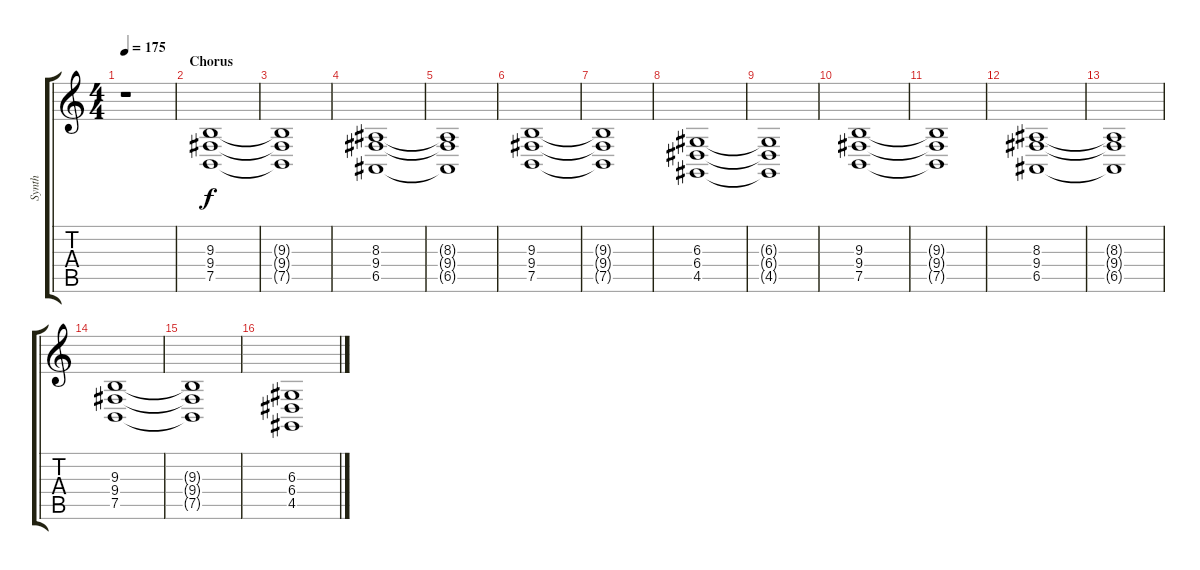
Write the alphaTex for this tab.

\track ("Synth" "Synth") {instrument lead1square}
\staff {score tabs}
\tuning (B3 Gb3 D3 A2 E2 B1) {hide}
\ts (4 4)
\tempo 175
\clef g2
\ks c
r.1{dy f} |
\section ("" "Chorus")
(9.3 9.4 7.5).1{volume 11} |
(9.3{t} 9.4{t} 7.5{t}).1 |
(8.3 9.4 6.5).1 |
(8.3{t} 9.4{t} 6.5{t}).1 |
(9.3 9.4 7.5).1 |
(9.3{t} 9.4{t} 7.5{t}).1 |
(6.3 6.4 4.5).1 |
(6.3{t} 6.4{t} 4.5{t}).1 |
(9.3 9.4 7.5).1 |
(9.3{t} 9.4{t} 7.5{t}).1 |
(8.3 9.4 6.5).1 |
(8.3{t} 9.4{t} 6.5{t}).1 |
(9.3 9.4 7.5).1 |
(9.3{t} 9.4{t} 7.5{t}).1 |
(6.3 6.4 4.5).1
